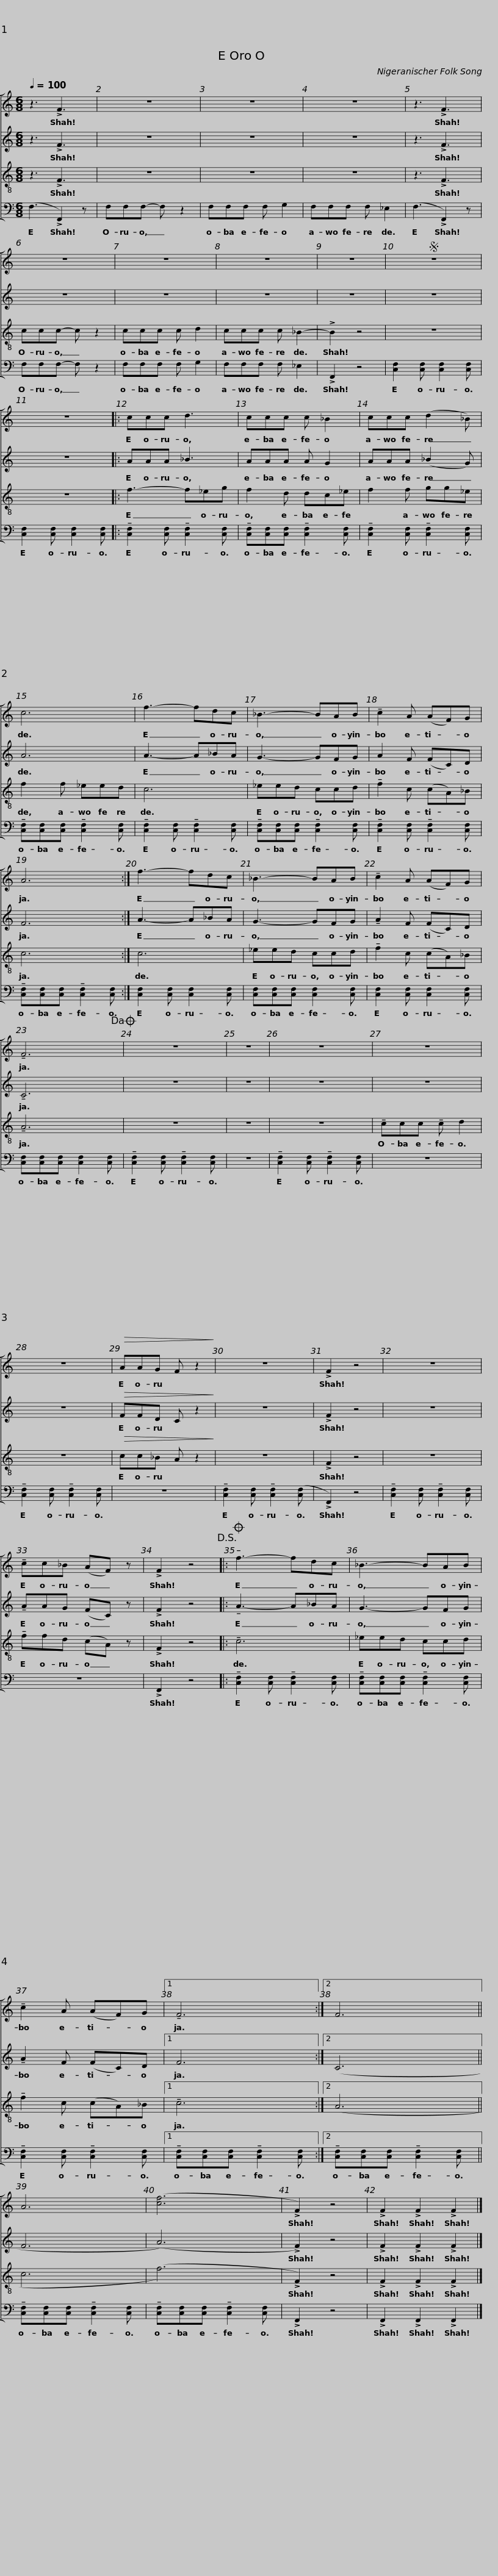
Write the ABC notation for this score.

X:1
%%score [ 1 2 3 4 ]
L:1/8
Q:1/4=100
M:6/8
I:linebreak $
K:C
V:1 treble
V:2 treble
V:3 treble-8
V:4 bass
V:1
 z3 !>!F3 | z6 | z6 | z6 | z3 !>!F3 | %5
 z6 | z6 |$ z6 | z6 |S z6 | %10
 z6 |: ccc d3 | ccc c _B2 |$ ccc (d2 _B) | c6 | %15
 f3- fdc | _B3- BAB | !tenuto!c2 A (AF)G |$ A6 :| f3- fdc | %20
 _B3- BAB | !tenuto!c2 A (AF)G | !tenuto!F6!dacoda! | z6 | z6 |$ %25
 z6 | z6 | z6 |!>(! AAG F z2!>)! | z6 | %30
 !>!F2 z4 | z6 | !tenuto!cc_B (AF) z |$ !>!F2 z4!D.S.! |:O !tenuto!f3- fdc | %35
 _B3- BAB | !tenuto!c2 A (AF)G |1 !tenuto!F6 :|2 F6 || A6 |$ %40
 ([cf]6 | !>!F2) z4 | !>!F2 !>!F2 !>!F2 |] %43
V:2
 z3 !>!F3 | z6 | z6 | z6 | z3 !>!F3 | %5
 z6 | z6 |$ z6 | z6 | z6 | %10
 z6 |: AAA _B3 | AAA A G2 |$ AAA (_B2 G) | A6 | %15
 A3- A_BA | G3- GFG | A2 F (FC)D |$ F6 :| A3- A_BA | %20
 G3- GFG | !tenuto!A2 F (FC)D | !tenuto!C6 | z6 | z6 |$ %25
 z6 | z6 | z6 |!>(! FFD C z2!>)! | z6 | %30
 !>!F2 z4 | z6 | !tenuto!AAG (FC) z |$ !>!F2 z4 |: !tenuto!A3- A_BA | %35
 G3- GFG | !tenuto!A2 F (FC)D |1 F6 :|2 (C6 || F6 |$ %40
 (A6) | !>!F2) z4 | !>!F2 !>!F2 !>!F2 |] %43
V:3
 z3 !>!F3 | z6 | z6 | z6 | z3 !>!F3 | %5
 ccc- c z2 | ccc c d2 |$ ccc c _B2- | !>!B2 z4 | z6 | %10
 z6 |: f3- f_eg | f2 d dc_e |$ f2 f gg_e | f2 f _eed | %15
 c6 | _eed ccd | !tenuto!f2 c (cA)_B |$ c6 :| c6 | %20
 _eed ccd | !tenuto!f2 c (cA)_B | !tenuto!A6 | z6 | z6 |$ %25
 z6 | !tenuto!ccc !tenuto!c d2 | z6 |!>(! cc_B A z2!>)! | z6 | %30
 !>!F2 z4 | z6 | !tenuto!ffd (cA) z |$ !>!F2 z4 |: !tenuto!c6 | %35
 _eed ccd | !tenuto!f2 c (cA)_B |1 !tenuto!c6 :|2 (A6 || c6 |$ %40
 (f6) | !>!F2) z4 | !>!F2 !>!F2 !>!F2 |] %43
V:4
 (F,3 !>!F,,2) z | F,F,F,- F, z2 | F,F,F, F, G,2 | F,F,F, F, _E,2 | (F,3 !>!F,,2) z | %5
 F,F,F,- F, z2 | F,F,F, F, G,2 |$ F,F,F, F, _E,2 | !>!F,,2 z4 | [C,F,]2 [C,F,] [C,F,]2 [C,F,] | %10
 [C,F,]2 [C,F,] [C,F,]2 [C,F,] |: !tenuto![C,F,]2 [C,F,] !tenuto![C,F,]2 [C,F,] | !tenuto![C,F,][C,F,][C,F,] !tenuto![C,F,]2 [C,F,] |$ !tenuto![C,F,]2 [C,F,] !tenuto![C,F,]2 [C,F,] | !tenuto![C,F,][C,F,][C,F,] !tenuto![C,F,]2 [C,F,] | %15
 !tenuto![C,F,]2 [C,F,] !tenuto![C,F,]2 [C,F,] | !tenuto![C,F,][C,F,][C,F,] !tenuto![C,F,]2 [C,F,] | !tenuto![C,F,]2 [C,F,] !tenuto![C,F,]2 [C,F,] |$ !tenuto![C,F,][C,F,][C,F,] !tenuto![C,F,]2 [C,F,] :| [C,F,]2 [C,F,] [C,F,]2 [C,F,] | %20
 [C,F,][C,F,][C,F,] [C,F,]2 [C,F,] | [C,F,]2 [C,F,] [C,F,]2 [C,F,] | [C,F,][C,F,][C,F,] [C,F,]2 [C,F,] | !tenuto![C,F,]2 [C,F,] !tenuto![C,F,]2 [C,F,] | z6 |$ %25
 !tenuto![C,F,]2 [C,F,] !tenuto![C,F,]2 [C,F,] | z6 | !tenuto![C,F,]2 [C,F,] !tenuto![C,F,]2 [C,F,] | z6 | !tenuto![C,F,]2 [C,F,] !tenuto![C,F,]2 ([C,F,] | %30
 !>!F,,2) z4 | !tenuto![C,F,]2 [C,F,] !tenuto![C,F,]2 [C,F,] | z6 |$ !>!F,,2 z4 |: !tenuto![C,F,]2 [C,F,] !tenuto![C,F,]2 [C,F,] | %35
 !tenuto![C,F,][C,F,][C,F,] !tenuto![C,F,]2 [C,F,] | !tenuto![C,F,]2 [C,F,] !tenuto![C,F,]2 [C,F,] |1 !tenuto![C,F,][C,F,][C,F,] !tenuto![C,F,]2 [C,F,] :|2 !tenuto![C,F,][C,F,][C,F,] !tenuto![C,F,]2 [C,F,] || !tenuto![C,F,][C,F,][C,F,] !tenuto![C,F,]2 [C,F,] |$ %40
 !tenuto![C,F,][C,F,][C,F,] !tenuto![C,F,]2 [C,F,] | !>!F,,2 z4 | !>!F,,2 !>!F,,2 !>!F,,2 |] %43
